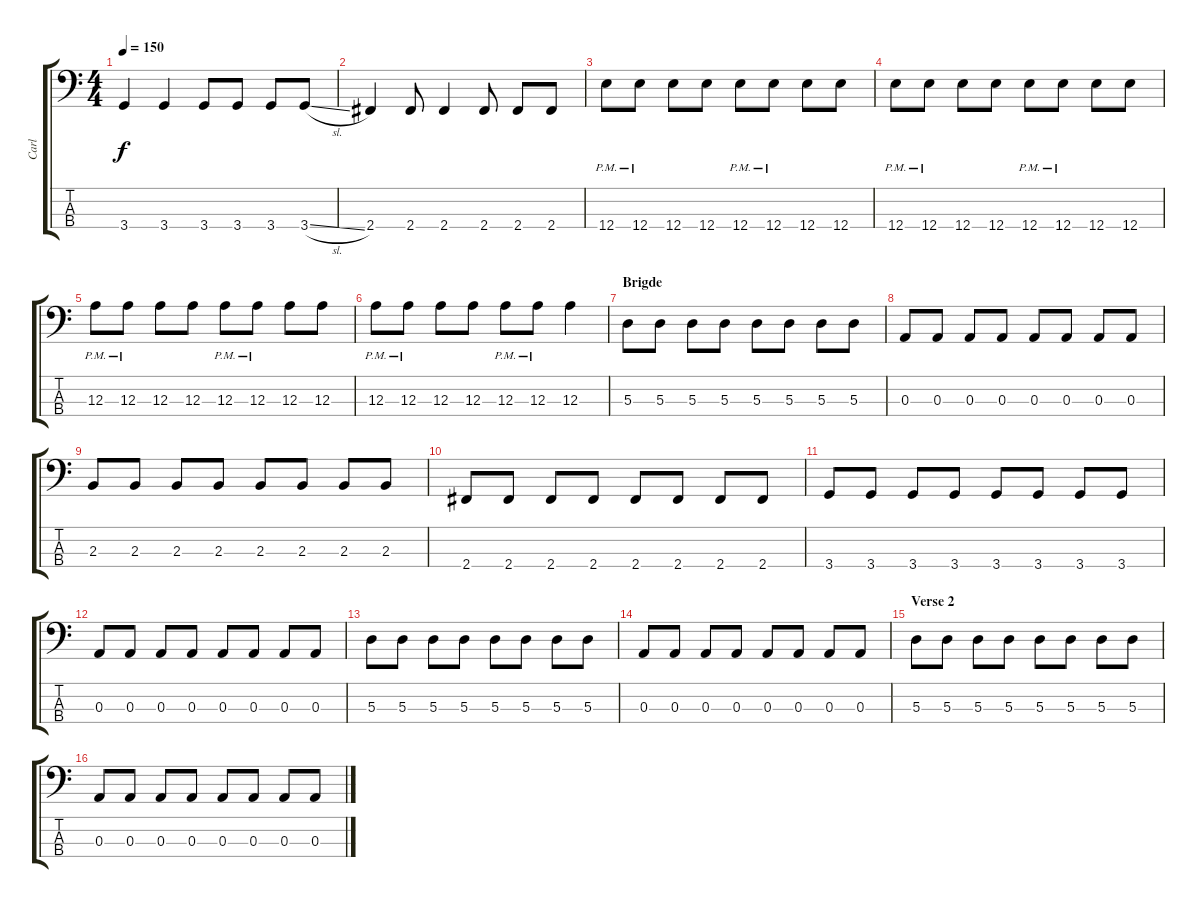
\track ("Carl" "Carl") {instrument electricbasspick}
\staff {score tabs}
\tuning (G2 D2 A1 E1) {hide}
\ts (4 4)
\tempo 150
\clef f4
\ks c
3.4.4{dy f} 3.4.4 3.4.8 3.4.8 3.4.8 3.4{sl}.8 |
2.4.4 2.4.8 2.4.4 2.4.8 2.4.8 2.4.8 |
12.4{pm}.8 12.4{pm}.8 12.4.8 12.4.8 12.4{pm}.8 12.4{pm}.8 12.4.8 12.4.8 |
12.4{pm}.8 12.4{pm}.8 12.4.8 12.4.8 12.4{pm}.8 12.4{pm}.8 12.4.8 12.4.8 |
12.3{pm}.8 12.3{pm}.8 12.3.8 12.3.8 12.3{pm}.8 12.3{pm}.8 12.3.8 12.3.8 |
12.3{pm}.8 12.3{pm}.8 12.3.8 12.3.8 12.3{pm}.8 12.3{pm}.8 12.3.4 |
\section ("" "Brigde")
5.3.8 5.3.8 5.3.8 5.3.8 5.3.8 5.3.8 5.3.8 5.3.8 |
0.3.8 0.3.8 0.3.8 0.3.8 0.3.8 0.3.8 0.3.8 0.3.8 |
2.3.8 2.3.8 2.3.8 2.3.8 2.3.8 2.3.8 2.3.8 2.3.8 |
2.4.8 2.4.8 2.4.8 2.4.8 2.4.8 2.4.8 2.4.8 2.4.8 |
3.4.8 3.4.8 3.4.8 3.4.8 3.4.8 3.4.8 3.4.8 3.4.8 |
0.3.8 0.3.8 0.3.8 0.3.8 0.3.8 0.3.8 0.3.8 0.3.8 |
5.3.8 5.3.8 5.3.8 5.3.8 5.3.8 5.3.8 5.3.8 5.3.8 |
0.3.8 0.3.8 0.3.8 0.3.8 0.3.8 0.3.8 0.3.8 0.3.8 |
\section ("" "Verse 2")
5.3.8 5.3.8 5.3.8 5.3.8 5.3.8 5.3.8 5.3.8 5.3.8 |
0.3.8 0.3.8 0.3.8 0.3.8 0.3.8 0.3.8 0.3.8 0.3.8
